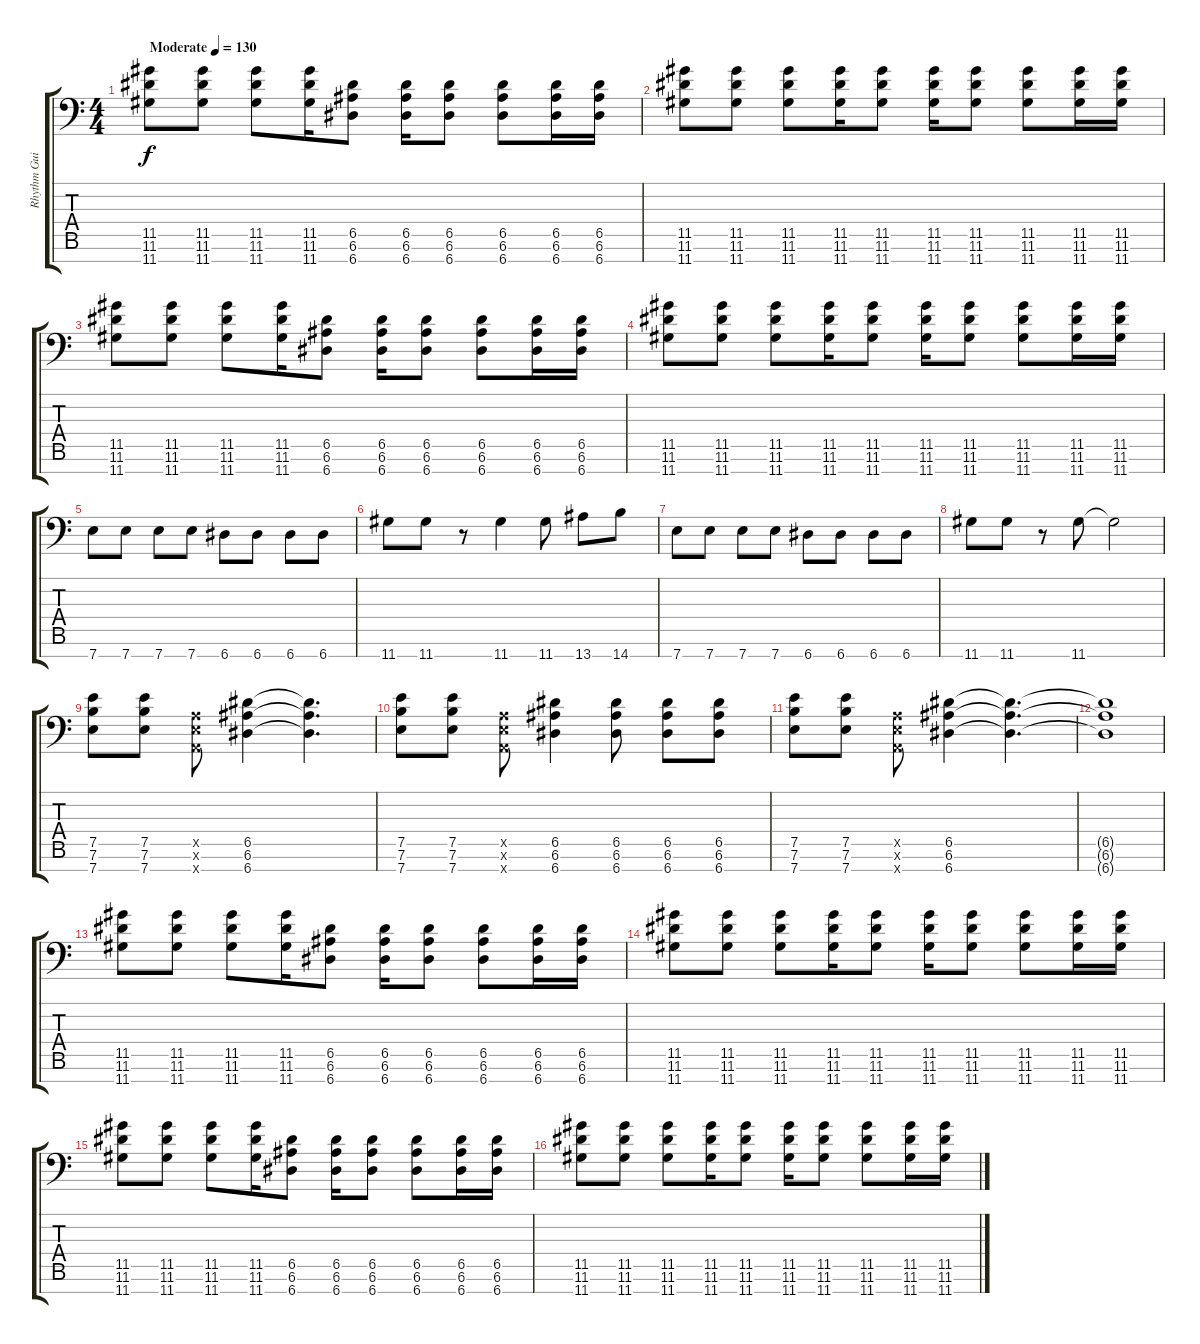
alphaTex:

\track ("Rhythm Guitar" "Rhythm Gui") {instrument distortionguitar}
\staff {score tabs}
\tuning (E4 B3 G3 D3 A2 E2 A1) {hide}
\ts (4 4)
\tempo (130 "Moderate")
\clef f4
\ks c
(11.5 11.6 11.7).8{dy f instrument distortionguitar} (11.5 11.6 11.7).8 (11.5 11.6 11.7).8 (11.5 11.6 11.7).16 (6.5 6.6 6.7).8 (6.5 6.6 6.7).16 (6.5 6.6 6.7).8 (6.5 6.6 6.7).8 (6.5 6.6 6.7).16 (6.5 6.6 6.7).16 |
(11.5 11.6 11.7).8 (11.5 11.6 11.7).8 (11.5 11.6 11.7).8 (11.5 11.6 11.7).16 (11.5 11.6 11.7).8 (11.5 11.6 11.7).16 (11.5 11.6 11.7).8 (11.5 11.6 11.7).8 (11.5 11.6 11.7).16 (11.5 11.6 11.7).16 |
(11.5 11.6 11.7).8 (11.5 11.6 11.7).8 (11.5 11.6 11.7).8 (11.5 11.6 11.7).16 (6.5 6.6 6.7).8 (6.5 6.6 6.7).16 (6.5 6.6 6.7).8 (6.5 6.6 6.7).8 (6.5 6.6 6.7).16 (6.5 6.6 6.7).16 |
(11.5 11.6 11.7).8 (11.5 11.6 11.7).8 (11.5 11.6 11.7).8 (11.5 11.6 11.7).16 (11.5 11.6 11.7).8 (11.5 11.6 11.7).16 (11.5 11.6 11.7).8 (11.5 11.6 11.7).8 (11.5 11.6 11.7).16 (11.5 11.6 11.7).16 |
7.7.8 7.7.8 7.7.8 7.7.8 6.7.8 6.7.8 6.7.8 6.7.8 |
11.7.8 11.7.8 r.8 11.7.4 11.7.8 13.7.8 14.7.8 |
7.7.8 7.7.8 7.7.8 7.7.8 6.7.8 6.7.8 6.7.8 6.7.8 |
11.7.8 11.7.8 r.8 11.7.8 11.7{t}.2 |
(7.5 7.6 7.7).8 (7.5 7.6 7.7).8 (0.5{x} 0.6{x} 0.7{x}).8 (6.5 6.6 6.7).4 (6.5{t} 6.6{t} 6.7{t}).4{d} |
(7.5 7.6 7.7).8 (7.5 7.6 7.7).8 (0.5{x} 0.6{x} 0.7{x}).8 (6.5 6.6 6.7).4 (6.5 6.6 6.7).8 (6.5 6.6 6.7).8 (6.5 6.6 6.7).8 |
(7.5 7.6 7.7).8 (7.5 7.6 7.7).8 (0.5{x} 0.6{x} 0.7{x}).8 (6.5 6.6 6.7).4 (6.5{t} 6.6{t} 6.7{t}).4{d} |
(6.5{t} 6.6{t} 6.7{t}).1 |
(11.5 11.6 11.7).8 (11.5 11.6 11.7).8 (11.5 11.6 11.7).8 (11.5 11.6 11.7).16 (6.5 6.6 6.7).8 (6.5 6.6 6.7).16 (6.5 6.6 6.7).8 (6.5 6.6 6.7).8 (6.5 6.6 6.7).16 (6.5 6.6 6.7).16 |
(11.5 11.6 11.7).8 (11.5 11.6 11.7).8 (11.5 11.6 11.7).8 (11.5 11.6 11.7).16 (11.5 11.6 11.7).8 (11.5 11.6 11.7).16 (11.5 11.6 11.7).8 (11.5 11.6 11.7).8 (11.5 11.6 11.7).16 (11.5 11.6 11.7).16 |
(11.5 11.6 11.7).8 (11.5 11.6 11.7).8 (11.5 11.6 11.7).8 (11.5 11.6 11.7).16 (6.5 6.6 6.7).8 (6.5 6.6 6.7).16 (6.5 6.6 6.7).8 (6.5 6.6 6.7).8 (6.5 6.6 6.7).16 (6.5 6.6 6.7).16 |
(11.5 11.6 11.7).8 (11.5 11.6 11.7).8 (11.5 11.6 11.7).8 (11.5 11.6 11.7).16 (11.5 11.6 11.7).8 (11.5 11.6 11.7).16 (11.5 11.6 11.7).8 (11.5 11.6 11.7).8 (11.5 11.6 11.7).16 (11.5 11.6 11.7).16
